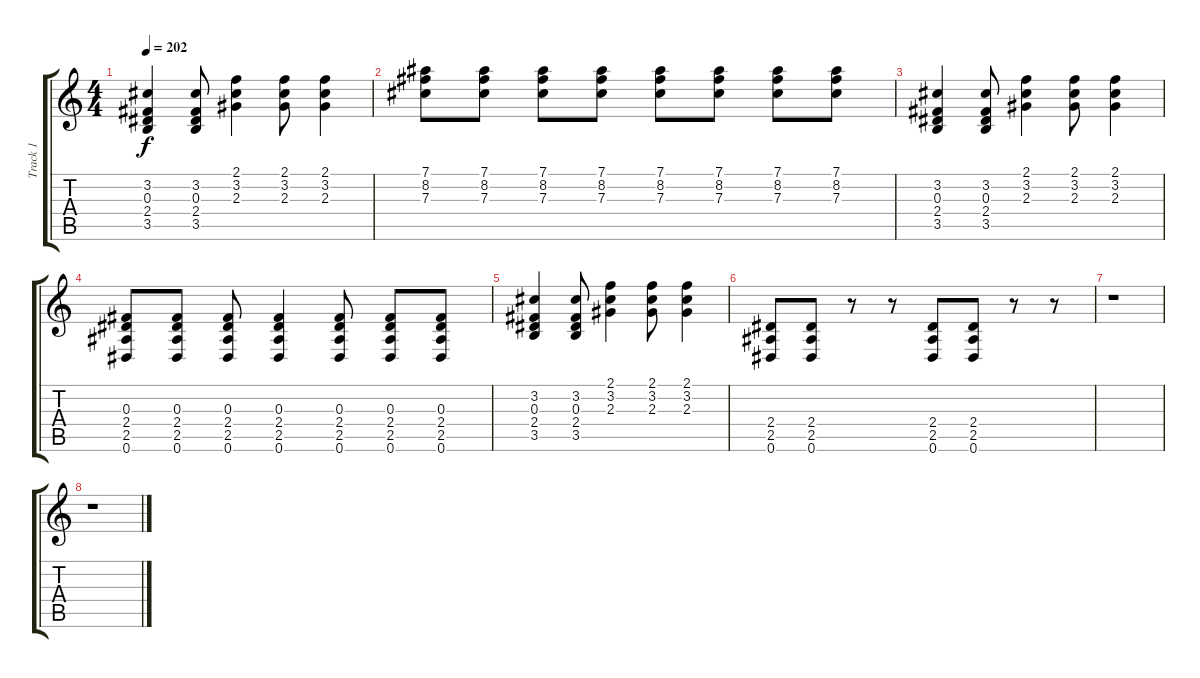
\track ("Track 1" "Track 1") {instrument overdrivenguitar}
\staff {score tabs}
\tuning (Eb4 Bb3 Gb3 Db3 Ab2 Eb2) {hide}
\ts (4 4)
\tempo 202
\clef g2
\ks c
(3.2 0.3 2.4 3.5).4{dy f} (3.2 0.3 2.4 3.5).8 (2.1 3.2 2.3).4 (2.1 3.2 2.3).8 (2.1 3.2 2.3).4 |
(7.1 8.2 7.3).8 (7.1 8.2 7.3).8 (7.1 8.2 7.3).8 (7.1 8.2 7.3).8 (7.1 8.2 7.3).8 (7.1 8.2 7.3).8 (7.1 8.2 7.3).8 (7.1 8.2 7.3).8 |
(3.2 0.3 2.4 3.5).4 (3.2 0.3 2.4 3.5).8 (2.1 3.2 2.3).4 (2.1 3.2 2.3).8 (2.1 3.2 2.3).4 |
(0.3 2.4 2.5 0.6).8 (0.3 2.4 2.5 0.6).8 (0.3 2.4 2.5 0.6).8 (0.3 2.4 2.5 0.6).4 (0.3 2.4 2.5 0.6).8 (0.3 2.4 2.5 0.6).8 (0.3 2.4 2.5 0.6).8 |
(3.2 0.3 2.4 3.5).4 (3.2 0.3 2.4 3.5).8 (2.1 3.2 2.3).4 (2.1 3.2 2.3).8 (2.1 3.2 2.3).4 |
(2.4 2.5 0.6).8 (2.4 2.5 0.6).8 r.8 r.8 (2.4 2.5 0.6).8 (2.4 2.5 0.6).8 r.8 r.8 |
r.1 |
r.1
